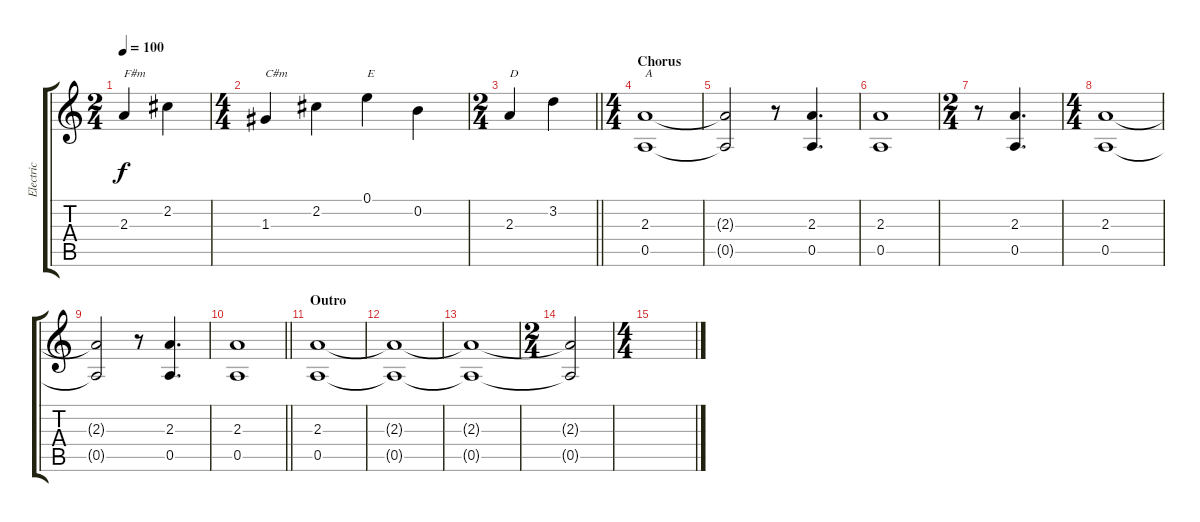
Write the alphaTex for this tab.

\track ("Electric" "Electric") {instrument overdrivenguitar}
\staff {score tabs}
\tuning (E4 B3 G3 D3 A2 E2) {hide}
\ts (2 4)
\tempo 100
\clef g2
\ks c
2.3.4{txt "F#m" dy f} 2.2.4 |
\ts (4 4)
1.3.4{txt "C#m"} 2.2.4 0.1.4{txt "E"} 0.2.4 |
\ts (2 4)
\barLineRight lightlight
2.3.4{txt "D"} 3.2.4 |
\ts (4 4)
\section ("" "Chorus")
(2.3 0.5).1{txt "A"} |
(2.3{t} 0.5{t}).2 r.8 (2.3 0.5).4{d} |
(2.3 0.5).1 |
\ts (2 4)
r.8 (2.3 0.5).4{d} |
\ts (4 4)
(2.3 0.5).1 |
(2.3{t} 0.5{t}).2 r.8 (2.3 0.5).4{d} |
\barLineRight lightlight
(2.3 0.5).1 |
\section ("" "Outro")
(2.3 0.5).1 |
(2.3{t} 0.5{t}).1 |
(2.3{t} 0.5{t}).1 |
\ts (2 4)
(2.3{t} 0.5{t}).2 |
\ts (4 4)
